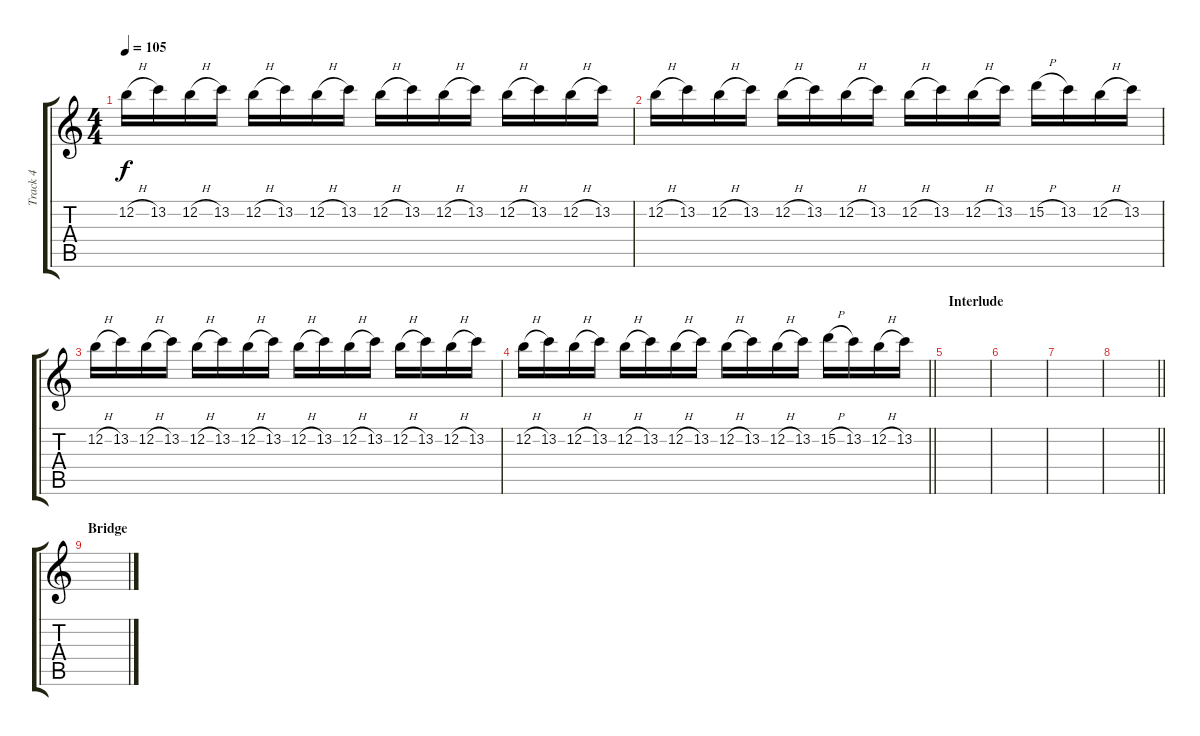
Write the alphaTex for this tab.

\track ("Track 4" "Track 4") {instrument distortionguitar}
\staff {score tabs}
\tuning (E4 B3 G3 D3 A2 D2) {hide}
\ts (4 4)
\tempo 105
\clef g2
\ks c
12.2{h}.16{dy f} 13.2.16 12.2{h}.16 13.2.16 12.2{h}.16 13.2.16 12.2{h}.16 13.2.16 12.2{h}.16 13.2.16 12.2{h}.16 13.2.16 12.2{h}.16 13.2.16 12.2{h}.16 13.2.16 |
12.2{h}.16 13.2.16 12.2{h}.16 13.2.16 12.2{h}.16 13.2.16 12.2{h}.16 13.2.16 12.2{h}.16 13.2.16 12.2{h}.16 13.2.16 15.2{h}.16 13.2.16 12.2{h}.16 13.2.16 |
12.2{h}.16 13.2.16 12.2{h}.16 13.2.16 12.2{h}.16 13.2.16 12.2{h}.16 13.2.16 12.2{h}.16 13.2.16 12.2{h}.16 13.2.16 12.2{h}.16 13.2.16 12.2{h}.16 13.2.16 |
\barLineRight lightlight
12.2{h}.16 13.2.16 12.2{h}.16 13.2.16 12.2{h}.16 13.2.16 12.2{h}.16 13.2.16 12.2{h}.16 13.2.16 12.2{h}.16 13.2.16 15.2{h}.16 13.2.16 12.2{h}.16 13.2.16 |
\section ("" "Interlude")
|
|
|
\barLineRight lightlight
|
\section ("" "Bridge")
